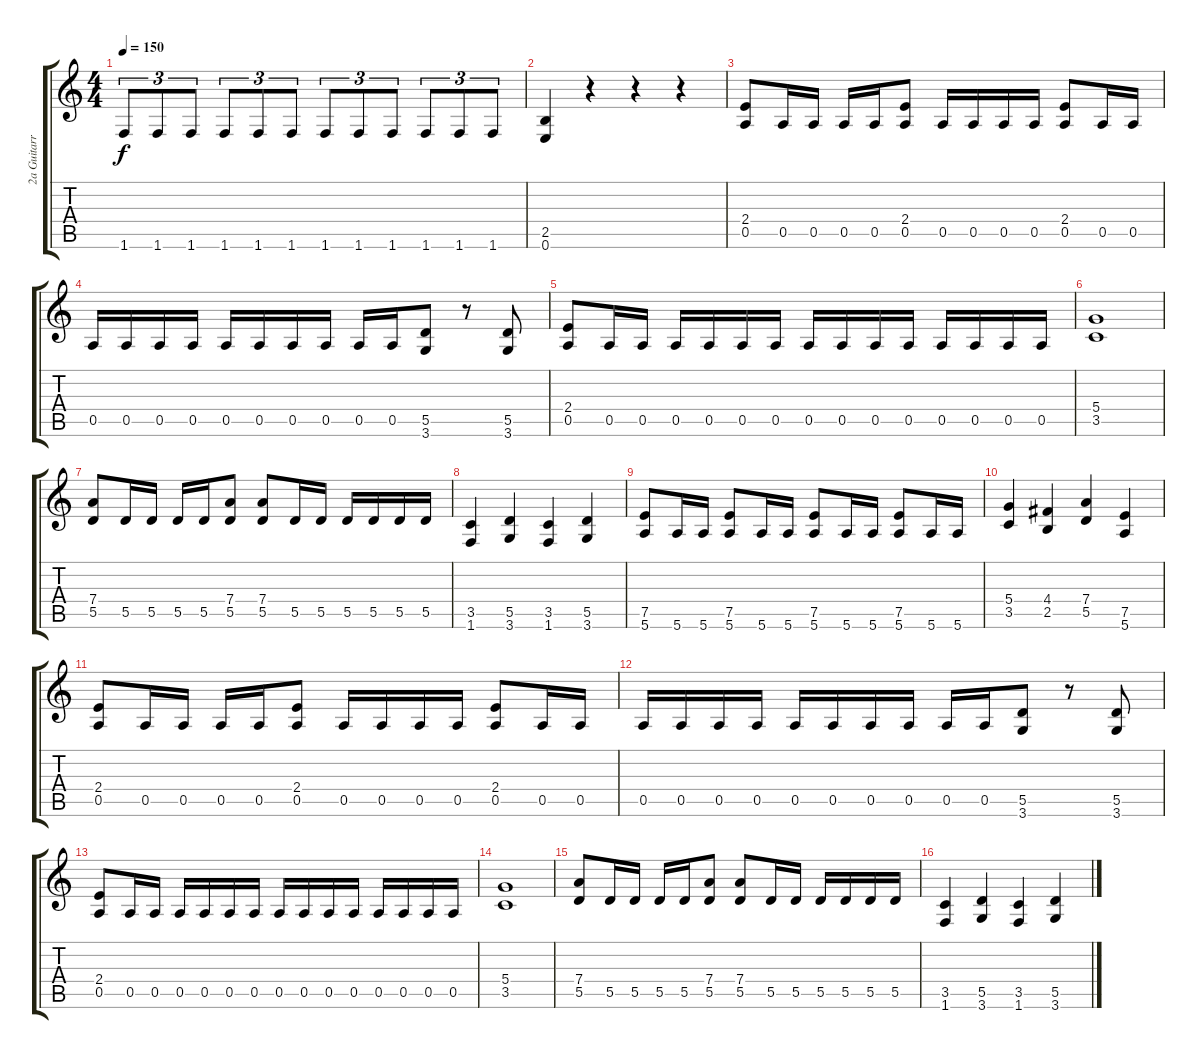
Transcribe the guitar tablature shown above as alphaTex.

\track ("2a Guitarra" "2a Guitarr") {instrument distortionguitar}
\staff {score tabs}
\tuning (E4 B3 G3 D3 A2 E2) {hide}
\ts (4 4)
\tempo 150
\clef g2
\ks c
1.6.8{tu (3 2) dy f} 1.6.8{tu (3 2)} 1.6.8{tu (3 2)} 1.6.8{tu (3 2)} 1.6.8{tu (3 2)} 1.6.8{tu (3 2)} 1.6.8{tu (3 2)} 1.6.8{tu (3 2)} 1.6.8{tu (3 2)} 1.6.8{tu (3 2)} 1.6.8{tu (3 2)} 1.6.8{tu (3 2)} |
(2.5 0.6).4 r.4 r.4 r.4 |
(2.4 0.5).8 0.5.16 0.5.16 0.5.16 0.5.16 (2.4 0.5).8 0.5.16 0.5.16 0.5.16 0.5.16 (2.4 0.5).8 0.5.16 0.5.16 |
0.5.16 0.5.16 0.5.16 0.5.16 0.5.16 0.5.16 0.5.16 0.5.16 0.5.16 0.5.16 (5.5 3.6).8 r.8 (5.5 3.6).8 |
(2.4 0.5).8 0.5.16 0.5.16 0.5.16 0.5.16 0.5.16 0.5.16 0.5.16 0.5.16 0.5.16 0.5.16 0.5.16 0.5.16 0.5.16 0.5.16 |
(5.4 3.5).1 |
(7.4 5.5).8 5.5.16 5.5.16 5.5.16 5.5.16 (7.4 5.5).8 (7.4 5.5).8 5.5.16 5.5.16 5.5.16 5.5.16 5.5.16 5.5.16 |
(3.5 1.6).4 (5.5 3.6).4 (3.5 1.6).4 (5.5 3.6).4 |
(7.5 5.6).8 5.6.16 5.6.16 (7.5 5.6).8 5.6.16 5.6.16 (7.5 5.6).8 5.6.16 5.6.16 (7.5 5.6).8 5.6.16 5.6.16 |
(5.4 3.5).4 (4.4 2.5).4 (7.4 5.5).4 (7.5 5.6).4 |
(2.4 0.5).8 0.5.16 0.5.16 0.5.16 0.5.16 (2.4 0.5).8 0.5.16 0.5.16 0.5.16 0.5.16 (2.4 0.5).8 0.5.16 0.5.16 |
0.5.16 0.5.16 0.5.16 0.5.16 0.5.16 0.5.16 0.5.16 0.5.16 0.5.16 0.5.16 (5.5 3.6).8 r.8 (5.5 3.6).8 |
(2.4 0.5).8 0.5.16 0.5.16 0.5.16 0.5.16 0.5.16 0.5.16 0.5.16 0.5.16 0.5.16 0.5.16 0.5.16 0.5.16 0.5.16 0.5.16 |
(5.4 3.5).1 |
(7.4 5.5).8 5.5.16 5.5.16 5.5.16 5.5.16 (7.4 5.5).8 (7.4 5.5).8 5.5.16 5.5.16 5.5.16 5.5.16 5.5.16 5.5.16 |
(3.5 1.6).4 (5.5 3.6).4 (3.5 1.6).4 (5.5 3.6).4
